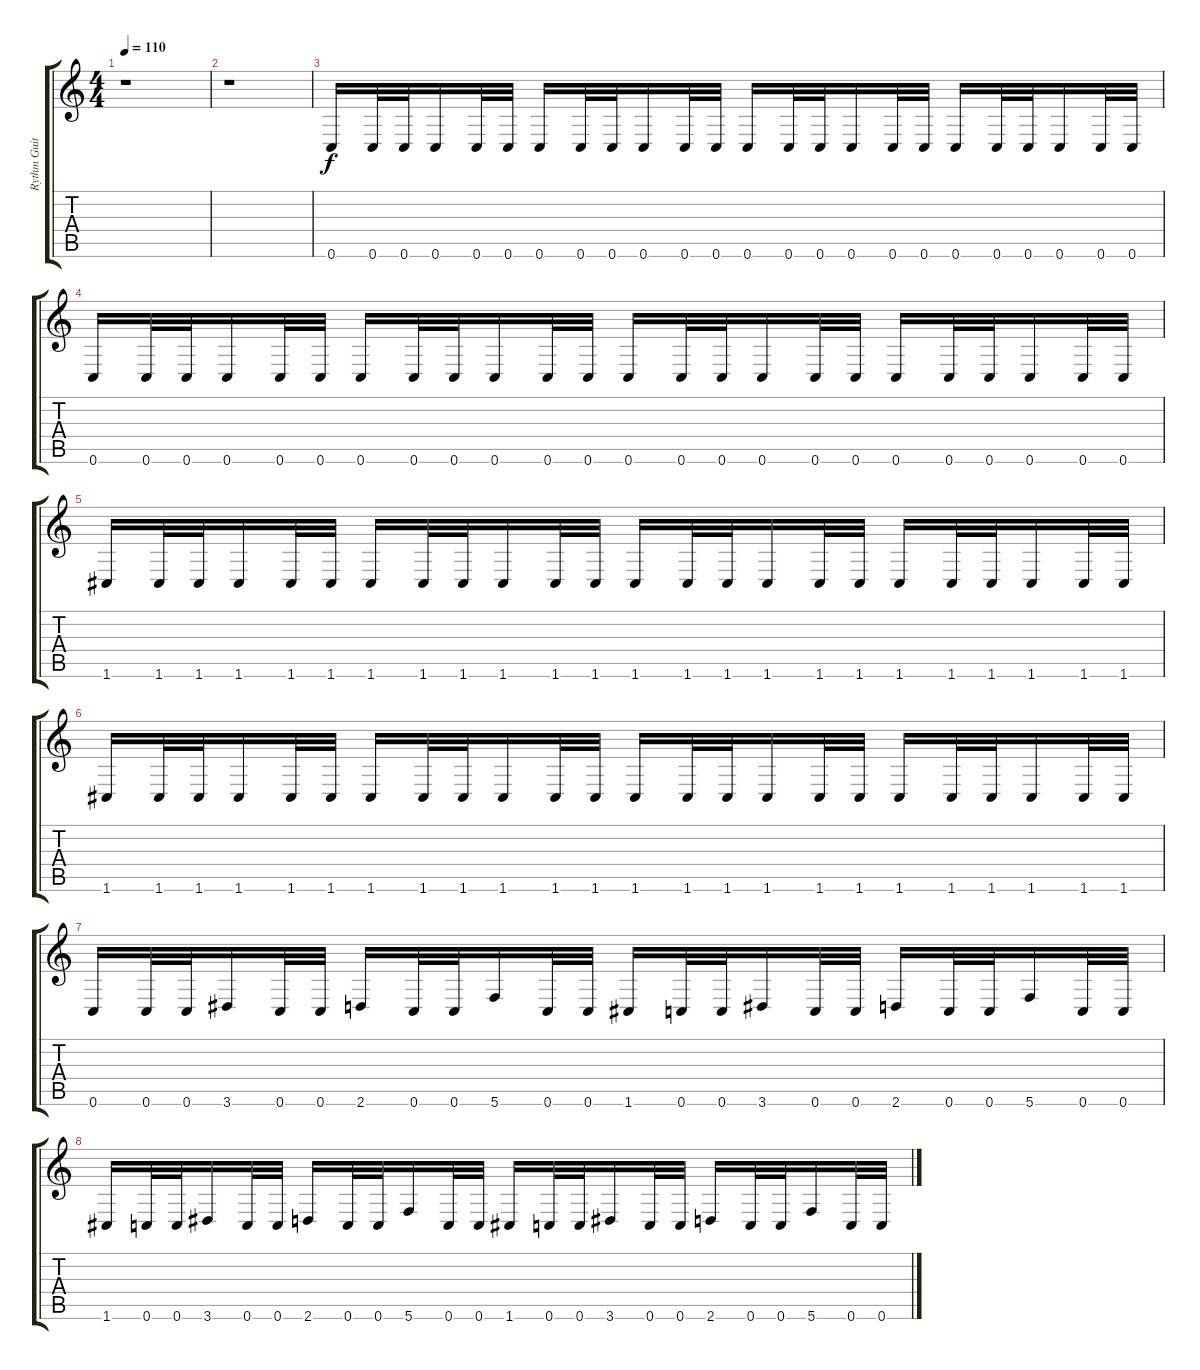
\track ("Rythm Guitar" "Rythm Guit") {instrument overdrivenguitar}
\staff {score tabs}
\tuning (C4 G3 Eb3 Bb2 F2 C2) {hide}
\ts (4 4)
\tempo 110
\clef g2
\ks c
r.1{dy f instrument overdrivenguitar} |
r.1 |
0.6.16 0.6.32 0.6.32 0.6.16 0.6.32 0.6.32 0.6.16 0.6.32 0.6.32 0.6.16 0.6.32 0.6.32 0.6.16 0.6.32 0.6.32 0.6.16 0.6.32 0.6.32 0.6.16 0.6.32 0.6.32 0.6.16 0.6.32 0.6.32 |
0.6.16 0.6.32 0.6.32 0.6.16 0.6.32 0.6.32 0.6.16 0.6.32 0.6.32 0.6.16 0.6.32 0.6.32 0.6.16 0.6.32 0.6.32 0.6.16 0.6.32 0.6.32 0.6.16 0.6.32 0.6.32 0.6.16 0.6.32 0.6.32 |
1.6.16 1.6.32 1.6.32 1.6.16 1.6.32 1.6.32 1.6.16 1.6.32 1.6.32 1.6.16 1.6.32 1.6.32 1.6.16 1.6.32 1.6.32 1.6.16 1.6.32 1.6.32 1.6.16 1.6.32 1.6.32 1.6.16 1.6.32 1.6.32 |
1.6.16 1.6.32 1.6.32 1.6.16 1.6.32 1.6.32 1.6.16 1.6.32 1.6.32 1.6.16 1.6.32 1.6.32 1.6.16 1.6.32 1.6.32 1.6.16 1.6.32 1.6.32 1.6.16 1.6.32 1.6.32 1.6.16 1.6.32 1.6.32 |
0.6.16 0.6.32 0.6.32 3.6.16 0.6.32 0.6.32 2.6.16 0.6.32 0.6.32 5.6.16 0.6.32 0.6.32 1.6.16 0.6.32 0.6.32 3.6.16 0.6.32 0.6.32 2.6.16 0.6.32 0.6.32 5.6.16 0.6.32 0.6.32 |
1.6.16 0.6.32 0.6.32 3.6.16 0.6.32 0.6.32 2.6.16 0.6.32 0.6.32 5.6.16 0.6.32 0.6.32 1.6.16 0.6.32 0.6.32 3.6.16 0.6.32 0.6.32 2.6.16 0.6.32 0.6.32 5.6.16 0.6.32 0.6.32
